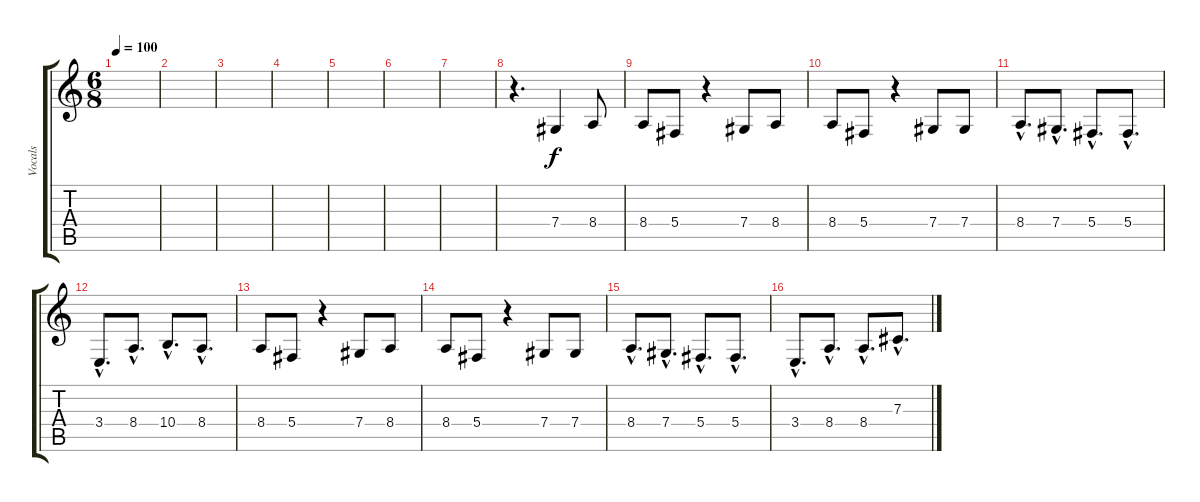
\track ("Vocals" "Vocals") {instrument oboe}
\staff {score tabs}
\tuning (Eb4 Bb3 Gb3 Db3 Ab2 Db2) {hide}
\ts (6 8)
\tempo 100
\clef g2
\ks c
|
|
|
|
|
|
|
r.4{d} 7.4.4 8.4.8 |
8.4.8 5.4.8 r.4 7.4.8 8.4.8 |
8.4.8 5.4.8 r.4 7.4.8 7.4.8 |
8.4{hac}.8{d} 7.4{hac}.8{d} 5.4{hac}.8{d} 5.4{hac}.8{d} |
3.4{hac}.8{d} 8.4{hac}.8{d} 10.4{hac}.8{d} 8.4{hac}.8{d} |
8.4.8 5.4.8 r.4 7.4.8 8.4.8 |
8.4.8 5.4.8 r.4 7.4.8 7.4.8 |
8.4{hac}.8{d} 7.4{hac}.8{d} 5.4{hac}.8{d} 5.4{hac}.8{d} |
3.4{hac}.8{d} 8.4{hac}.8{d} 8.4{hac}.8{d} 7.3{hac}.8{d}
